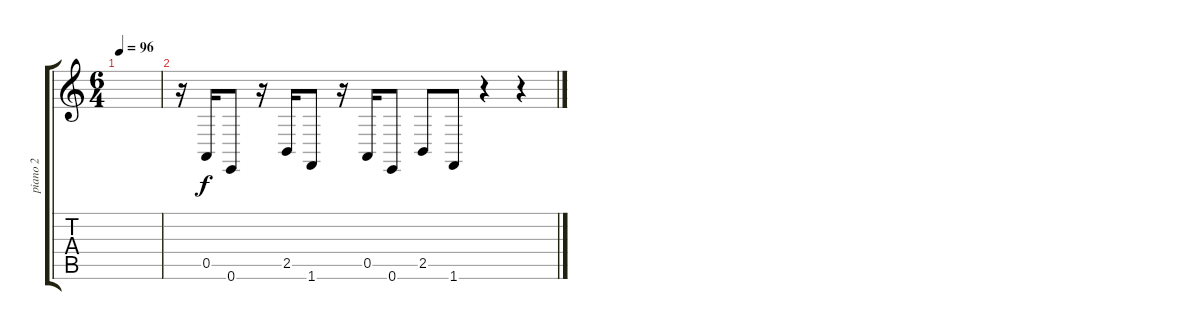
\track ("piano 2" "piano 2") {instrument acousticgrandpiano}
\staff {score tabs}
\tuning (E4 B3 G3 D3 A2 E2) {hide}
\ts (6 4)
\tempo 96
\clef g2
\ks c
|
r.16 0.5.16 0.6.8 r.16 2.5.16 1.6.8 r.16 0.5.16 0.6.8 2.5.8 1.6.8 r.4 r.4
